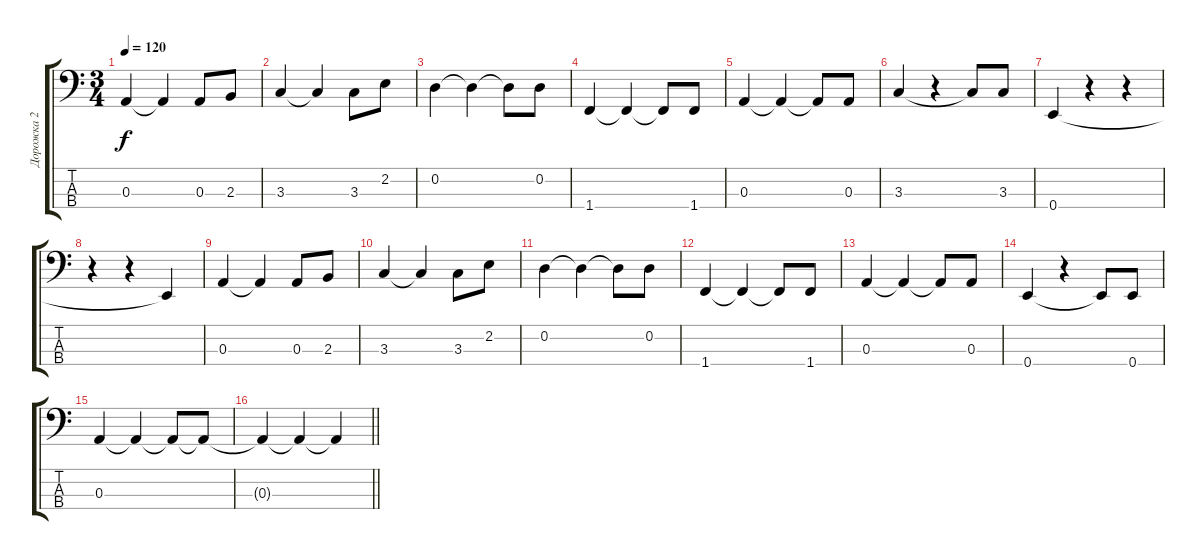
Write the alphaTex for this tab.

\track ("Дорожка 2" "Дорожка 2") {instrument electricbassfinger}
\staff {score tabs}
\tuning (G2 D2 A1 E1) {hide}
\ts (3 4)
\tempo 120
\clef f4
\ks c
0.3.4{dy f} 0.3{t}.4 0.3.8 2.3.8 |
3.3.4 3.3{t}.4 3.3.8 2.2.8 |
0.2.4 0.2{t}.4 0.2{t}.8 0.2.8 |
1.4.4 1.4{t}.4 1.4{t}.8 1.4.8 |
0.3.4 0.3{t}.4 0.3{t}.8 0.3.8 |
3.3.4 r.4 3.3{t}.8 3.3.8 |
0.4.4 r.4 r.4 |
r.4 r.4 0.4{t}.4 |
0.3.4 0.3{t}.4 0.3.8 2.3.8 |
3.3.4 3.3{t}.4 3.3.8 2.2.8 |
0.2.4 0.2{t}.4 0.2{t}.8 0.2.8 |
1.4.4 1.4{t}.4 1.4{t}.8 1.4.8 |
0.3.4 0.3{t}.4 0.3{t}.8 0.3.8 |
0.4.4 r.4 0.4{t}.8 0.4.8 |
0.3.4 0.3{t}.4 0.3{t}.8 0.3{t}.8 |
\barLineRight lightlight
0.3{t}.4 0.3{t}.4 0.3{t}.4
